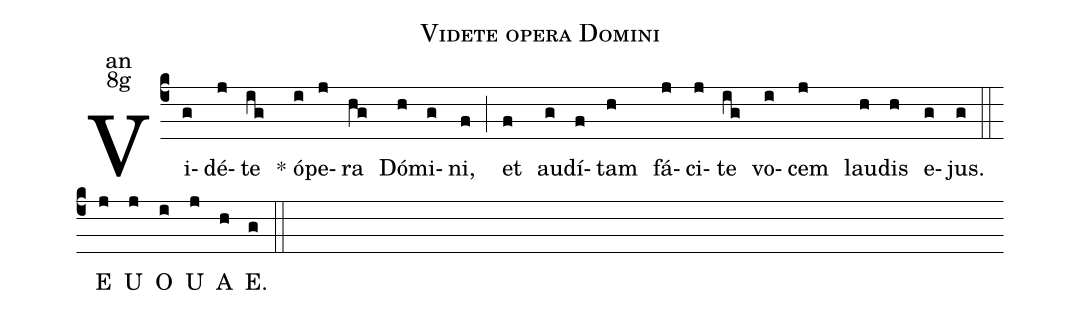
name:Videte opera Domini;
office-part:an;
mode:8g;
%%
(c4) Vi(g)dé(j)te(ig) <sp>*</sp> ó(i)pe(j)ra(hg) Dó(h)mi(g)ni,(f) (;)
et(f) au(g)dí(f)tam(h) fá(j)ci(j)te(ig) vo(i)cem(j) lau(h)dis(h) e(g)jus.(g) (::)
<eu>E(j) U(j) O(i) U(j) A(h) E.(g)  </eu>(::)
